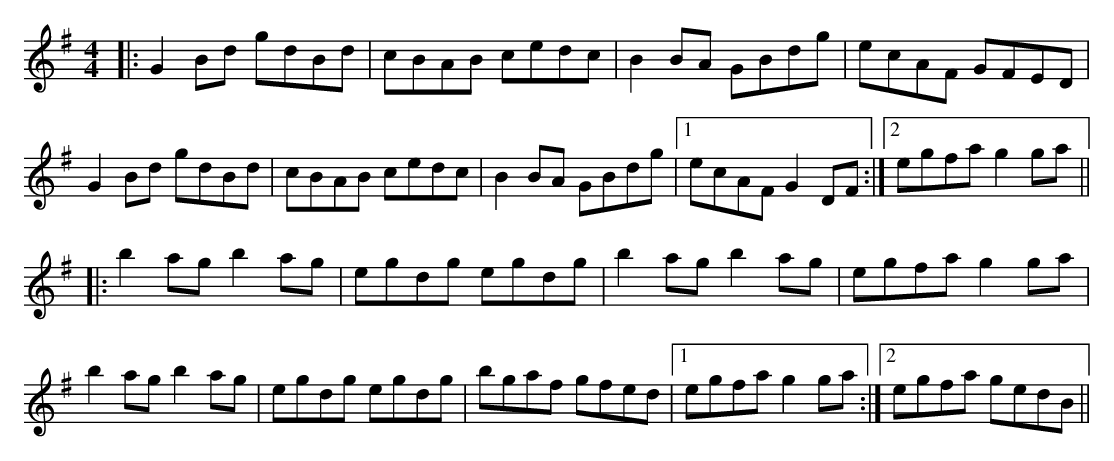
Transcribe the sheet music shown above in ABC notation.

X:1
M:4/4
K:G
|:G2Bd gdBd|cBAB cedc|B2BA GBdg|ecAF GFED|
G2Bd gdBd|cBAB cedc|B2BA GBdg|1 ecAF G2DF:|2 egfa g2ga||
|:b2ag b2ag|egdg egdg|b2ag b2ag|egfa g2ga|
b2ag b2ag|egdg egdg|bgaf gfed|1 egfa g2ga:|2 egfa gedB||
